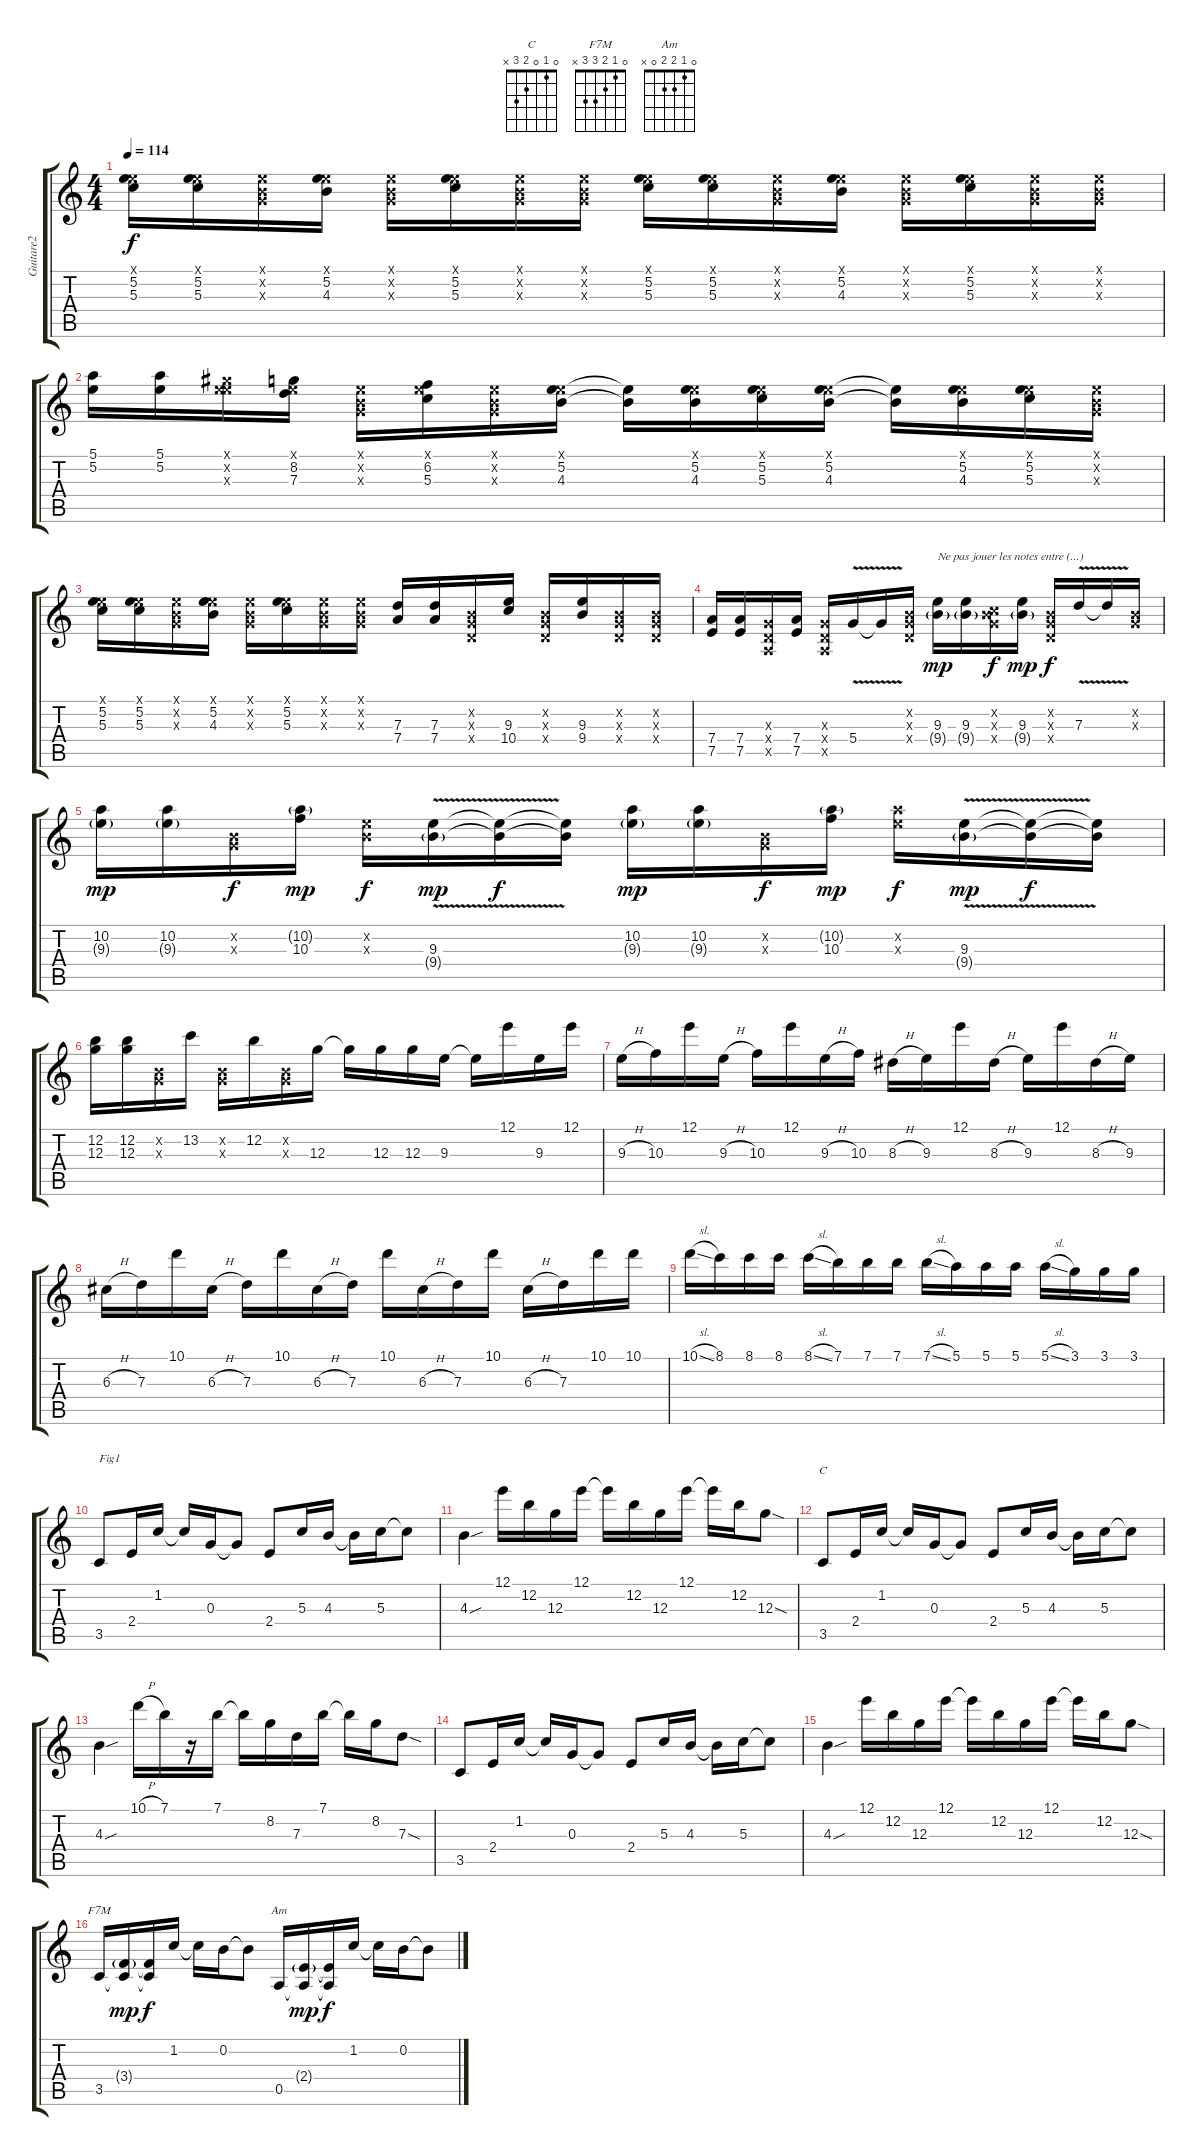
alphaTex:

\track ("Guitare2" "Guitare2") {instrument distortionguitar}
\staff {score tabs}
\tuning (E4 B3 G3 D3 A2 E2) {hide}
\chord ("C" 0 1 0 2 3 x)
\chord ("F7M" 0 1 2 3 3 x)
\chord ("Am" 0 1 2 2 0 x)
\ts (4 4)
\tempo 114
\clef g2
\ks c
(0.1{x} 5.2 5.3).16{dy f} (0.1{x} 5.2 5.3).16 (0.1{x} 0.2{x} 0.3{x}).16 (0.1{x} 5.2 4.3).16 (0.1{x} 0.2{x} 0.3{x}).16 (0.1{x} 5.2 5.3).16 (0.1{x} 0.2{x} 0.3{x}).16 (0.1{x} 0.2{x} 0.3{x}).16 (0.1{x} 5.2 5.3).16 (0.1{x} 5.2 5.3).16 (0.1{x} 0.2{x} 0.3{x}).16 (0.1{x} 5.2 4.3).16 (0.1{x} 0.2{x} 0.3{x}).16 (0.1{x} 5.2 5.3).16 (0.1{x} 0.2{x} 0.3{x}).16 (0.1{x} 0.2{x} 0.3{x}).16 |
(5.1 5.2).16 (5.1 5.2).16 (0.1{x} 9.2{x} 9.3{x}).16 (0.1{x} 8.2 7.3).16 (0.1{x} 0.2{x} 0.3{x}).16 (0.1{x} 6.2 5.3).16 (0.1{x} 0.2{x} 0.3{x}).16 (0.1{x} 5.2 4.3).16 (5.2{t} 4.3{t}).16 (0.1{x} 5.2 4.3).16 (0.1{x} 5.2 5.3).16 (0.1{x} 5.2 4.3).16 (5.2{t} 4.3{t}).16 (0.1{x} 5.2 4.3).16 (0.1{x} 5.2 5.3).16 (0.1{x} 0.2{x} 0.3{x}).16 |
(0.1{x} 5.2 5.3).16 (0.1{x} 5.2 5.3).16 (0.1{x} 0.2{x} 0.3{x}).16 (0.1{x} 5.2 4.3).16 (0.1{x} 0.2{x} 0.3{x}).16 (0.1{x} 5.2 5.3).16 (0.1{x} 0.2{x} 0.3{x}).16 (0.1{x} 0.2{x} 0.3{x}).16 (7.3 7.4).16 (7.3 7.4).16 (0.2{x} 0.3{x} 0.4{x}).16 (9.3 10.4).16 (0.2{x} 0.3{x} 0.4{x}).16 (9.3 9.4).16 (0.2{x} 0.3{x} 0.4{x}).16 (0.2{x} 0.3{x} 0.4{x}).16 |
(7.4 7.5).16 (7.4 7.5).16 (0.3{x} 0.4{x} 0.5{x}).16 (7.4 7.5).16 (0.3{x} 0.4{x} 0.5{x}).16 5.4{v}.16 5.4{t}.16 (0.2{x} 0.3{x} 0.4{x}).16 (9.3 9.4{g}).16{txt "Ne pas jouer les notes entre (...)" dy mp} (9.3 9.4{g}).16 (0.2{x} 0.3{x} 10.4{x}).16{dy f} (9.3 9.4{g}).16{dy mp} (0.2{x} 0.3{x} 0.4{x}).16{dy f} 7.3{v}.16 7.3{t}.16 (0.2{x} 0.3{x}).16 |
(10.2 9.3{g}).16{dy mp} (10.2 9.3{g}).16 (0.2{x} 0.3{x}).16{dy f} (10.2{g} 10.3).16{dy mp} (0.2{x} 9.3{x}).16{dy f} (9.3{v} 9.4{v g}).16{dy mp} (9.3{t} 9.4{t}).16{dy f} (9.3{t} 9.4{t}).16 (10.2 9.3{g}).16{dy mp} (10.2 9.3{g}).16 (0.2{x} 0.3{x}).16{dy f} (10.2{g} 10.3).16{dy mp} (10.2{x} 9.3{x}).16{dy f} (9.3{v} 9.4{v g}).16{dy mp} (9.3{t} 9.4{t}).16{dy f} (9.3{t} 9.4{t}).16 |
(12.2 12.3).16 (12.2 12.3).16 (0.2{x} 0.3{x}).16 13.2.16 (0.2{x} 0.3{x}).16 12.2.16 (0.2{x} 0.3{x}).16 12.3.16 12.3{t}.16 12.3.16 12.3.16 9.3.16 9.3{t}.16 12.1.16 9.3.16 12.1.16 |
9.3{h}.16 10.3.16 12.1.16 9.3{h}.16 10.3.16 12.1.16 9.3{h}.16 10.3.16 8.3{h}.16 9.3.16 12.1.16 8.3{h}.16 9.3.16 12.1.16 8.3{h}.16 9.3.16 |
6.3{h}.16 7.3.16 10.1.16 6.3{h}.16 7.3.16 10.1.16 6.3{h}.16 7.3.16 10.1.16 6.3{h}.16 7.3.16 10.1.16 6.3{h}.16 7.3.16 10.1.16 10.1.16 |
10.1{sl}.16 8.1.16 8.1.16 8.1.16 8.1{sl}.16 7.1.16 7.1.16 7.1.16 7.1{sl}.16 5.1.16 5.1.16 5.1.16 5.1{sl}.16 3.1.16 3.1.16 3.1.16 |
3.5.8{txt "Fig1"} 2.4.16 1.2.16 1.2{t}.16 0.3.16 0.3{t}.8 2.4.8 5.3.16 4.3.16 4.3{t}.16 5.3.16 5.3{t}.8 |
4.3{sou}.4 12.1.16 12.2.16 12.3.16 12.1.16 12.1{t}.16 12.2.16 12.3.16 12.1.16 12.1{t}.16 12.2.16 12.3{sod}.8 |
3.5.8{ch "C"} 2.4.16 1.2.16 1.2{t}.16 0.3.16 0.3{t}.8 2.4.8 5.3.16 4.3.16 4.3{t}.16 5.3.16 5.3{t}.8 |
4.3{sou}.4 10.1{h}.16 7.1.16 r.16 7.1.16 7.1{t}.16 8.2.16 7.3.16 7.1.16 7.1{t}.16 8.2.16 7.3{sod}.8 |
3.5.8 2.4.16 1.2.16 1.2{t}.16 0.3.16 0.3{t}.8 2.4.8 5.3.16 4.3.16 4.3{t}.16 5.3.16 5.3{t}.8 |
4.3{sou}.4 12.1.16 12.2.16 12.3.16 12.1.16 12.1{t}.16 12.2.16 12.3.16 12.1.16 12.1{t}.16 12.2.16 12.3{sod}.8 |
3.5.16{ch "F7M"} (3.4{g} 3.5{t}).16{dy mp} (3.4{t} 3.5{t}).16{dy f} 1.2.16 1.2{t}.16 0.2.16 0.2{t}.8 0.5.16{ch "Am"} (2.4{g} 0.5{t}).16{dy mp} (2.4{t} 0.5{t}).16{dy f} 1.2.16 1.2{t}.16 0.2.16 0.2{t}.8
